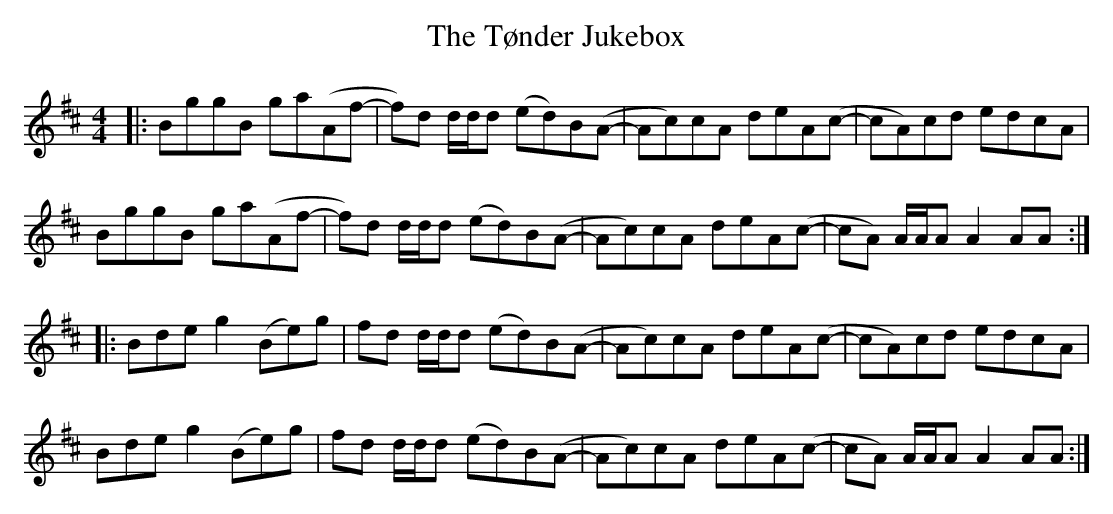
X:1
T: The Tønder Jukebox
M: 4/4
L: 1/8
K: Amix
|:BggB ga(Af-|f)d d/d/d (ed)B(A-|Ac)cA deA(c-|cA)cd edcA|
BggB ga(Af-|f)d d/d/d (ed)B(A-|Ac)cA deA(c-|cA) A/A/A A2AA:|
|:Bdeg2 (Be)g|fd d/d/d (ed)B(A-|Ac)cA deA(c-|cA)cd edcA|
Bdeg2 (Be)g|fd d/d/d (ed)B(A-|Ac)cA deA(c-|cA) A/A/A A2AA:|
